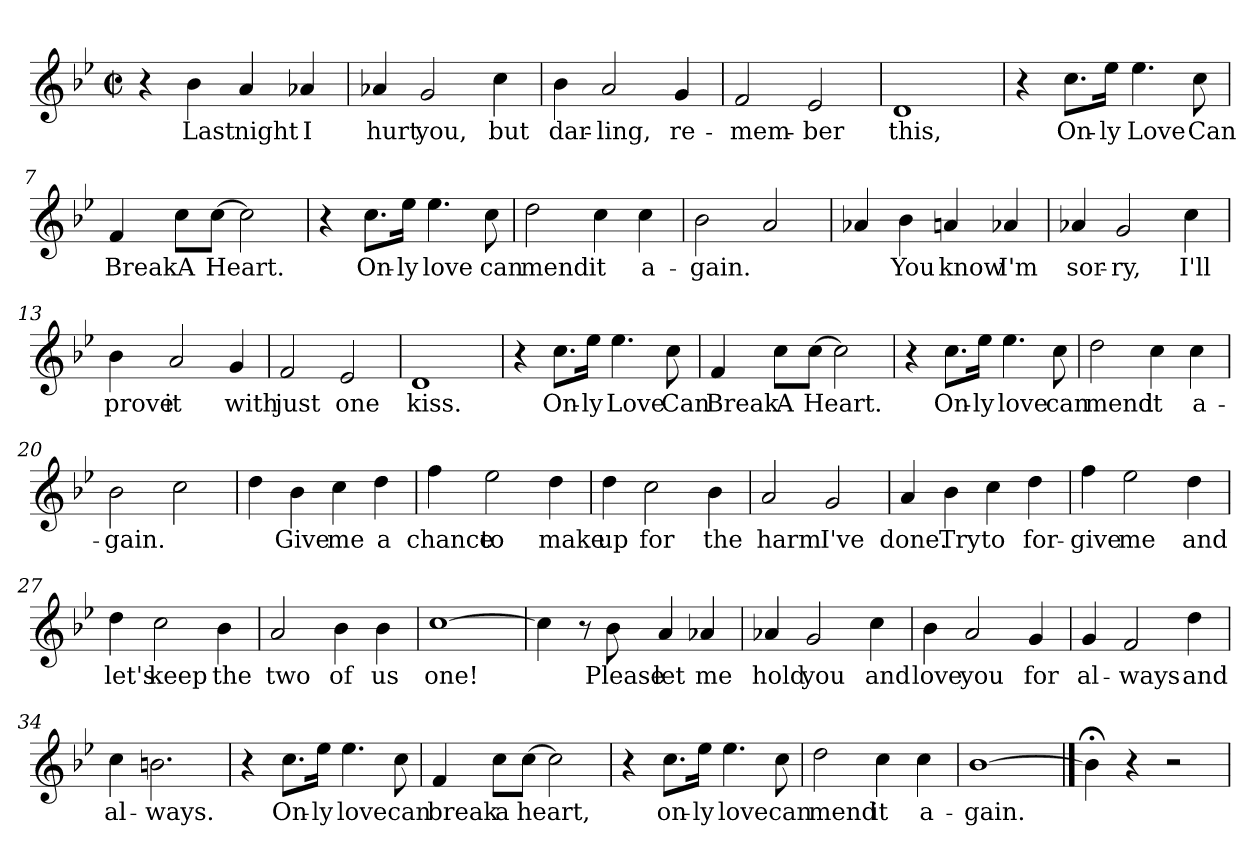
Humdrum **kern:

**kern	**text
*part1	*part1
*staff1	*staff1
*clefG2	*
*k[b-e-]	*
*B-:	*
*M2/2	*
*met(c|)	*
=1	=1
4r	.
4b-\	Last
4a/	night
4a-X/	I
=2	=2
4a-X/	hurt
2g/	you,
4cc\	but
=3	=3
4b-\	dar-
2a/	-ling,
4g/	re-
=4	=4
2f/	-mem-
2e-/	-ber
=5	=5
1d	this,
!!LO:LB:g=z
=6	=6
4r	.
8.cc\L	On-
16ee-\Jk	-ly
4.ee-\	Love
8cc\	Can
=7	=7
4f/	Break
8cc\L	A
[8cc\J	Heart.
2cc\]	.
=8	=8
4r	.
8.cc\L	On-
16ee-\Jk	-ly
4.ee-\	love
8cc\	can
=9	=9
2dd\	mend
4cc\	it
4cc\	a-
=10	=10
2b-\	-gain.
2a/	.
!!LO:LB:g=z
=11	=11
4a-X/	.
4b-\	You
4an/	know
4a-X/	I'm
=12	=12
4a-X/	sor-
2g/	-ry,
4cc\	I'll
=13	=13
4b-\	prove
2a/	it
4g/	with
=14	=14
2f/	just
2e-/	one
=15	=15
1d	kiss.
!!LO:LB:g=z
=16	=16
4r	.
8.cc\L	On-
16ee-\Jk	-ly
4.ee-\	Love
8cc\	Can
=17	=17
4f/	Break
8cc\L	A
[8cc\J	Heart.
2cc\]	.
=18	=18
4r	.
8.cc\L	On-
16ee-\Jk	-ly
4.ee-\	love
8cc\	can
=19	=19
2dd\	mend
4cc\	it
4cc\	a-
=20	=20
2b-\	gain.
2cc\	.
!!LO:LB:g=z
=21	=21
4dd\	.
4b-\	Give
4cc\	me
4dd\	a
=22	=22
4ff\	chance
2ee-\	to
4dd\	make
=23	=23
4dd\	up
2cc\	for
4b-\	the
=24	=24
2a/	harm
2g/	I've
=25	=25
4a/	done.
4b-\	Try
4cc\	to
4dd\	for-
!!LO:LB:g=z
=26	=26
4ff\	-give
2ee-\	me
4dd\	and
=27	=27
4dd\	let's
2cc\	keep
4b-\	the
=28	=28
2a/	two
4b-\	of
4b-\	us
=29	=29
[1cc	one!
=30	=30
4cc\]	.
8r	.
8b-\	Please
4a/	let
4a-X/	me
!!LO:LB:g=z
=31	=31
4a-X/	hold
2g/	you
4cc\	and
=32	=32
4b-\	love
2a/	you
4g/	for
=33	=33
4g/	al-
2f/	-ways
4dd\	and
=34	=34
4cc\	al-
2.bn\	-ways.
=35	=35
4r	.
8.cc\L	On-
16ee-\Jk	-ly
4.ee-\	love
8cc\	can
!!LO:LB:g=z
=36	=36
4f/	break
8cc\L	a
[8cc\J	heart,
2cc\]	.
=37	=37
4r	.
8.cc\L	on-
16ee-\Jk	-ly
4.ee-\	love
8cc\	can
=38	=38
2dd\	mend
4cc\	it
4cc\	a-
=39	=39
[1b-	-gain.
==40	==40
4b-;<\]	.
4r	.
2r	.
=	=
*-	*-
